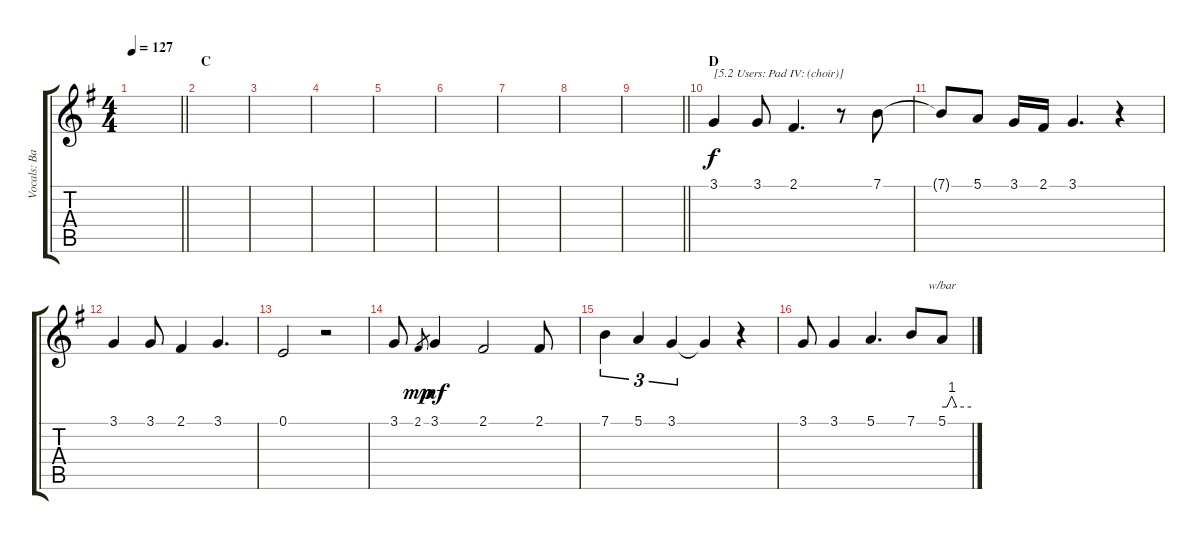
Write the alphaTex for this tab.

\track ("Vocals: Back" "Vocals: Ba") {instrument pad4choir}
\staff {score tabs}
\tuning (E4 B3 G3 D3 A2 E2) {hide}
\ts (4 4)
\tempo 127
\clef g2
\barLineRight lightlight
\ks g
|
\section ("" "C")
|
|
|
|
|
|
|
\barLineRight lightlight
|
\section ("" "D")
3.1.4{txt "[5.2 Users: Pad IV: (choir)]"} 3.1.8 2.1.4{d} r.8 7.1.8 |
7.1{t}.8 5.1.8 3.1.16 2.1.16 3.1.4{d} r.4 |
3.1.4 3.1.8 2.1.4 3.1.4{d} |
0.1.2 r.2 |
3.1.8 2.1.8{gr dy mp} 3.1.4{dy mf} 2.1.2 2.1.8 |
7.1.4{tu (3 2)} 5.1.4{tu (3 2)} 3.1.4{tu (3 2)} 3.1{t}.4 r.4 |
3.1.8 3.1.4 5.1.4{d} 7.1.8 5.1.8{tbe (custom default 0 0 10 0 20 4 30 0 60 0)}
